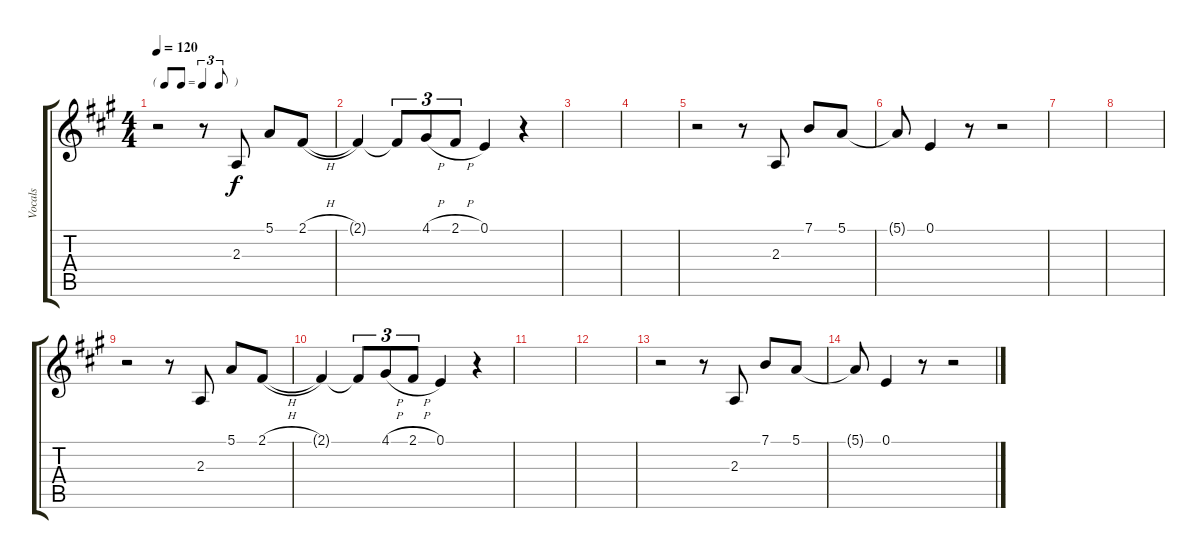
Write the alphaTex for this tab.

\track ("Vocals" "Vocals") {instrument sopranosax}
\staff {score tabs}
\tuning (E4 B3 G3 D3 A2 E2) {hide}
\ts (4 4)
\tf triplet8th
\tempo 120
\clef g2
\ks a
r.2{dy f} r.8 2.3.8 5.1.8 2.1{h}.8 |
2.1{t}.4 2.1{t}.8{tu (3 2)} 4.1{h}.8{tu (3 2)} 2.1{h}.8{tu (3 2)} 0.1.4 r.4 |
|
|
r.2 r.8 2.3.8 7.1.8 5.1.8 |
5.1{t}.8 0.1.4 r.8 r.2 |
|
|
r.2 r.8 2.3.8 5.1.8 2.1{h}.8 |
2.1{t}.4 2.1{t}.8{tu (3 2)} 4.1{h}.8{tu (3 2)} 2.1{h}.8{tu (3 2)} 0.1.4 r.4 |
|
|
r.2 r.8 2.3.8 7.1.8 5.1.8 |
5.1{t}.8 0.1.4 r.8 r.2
